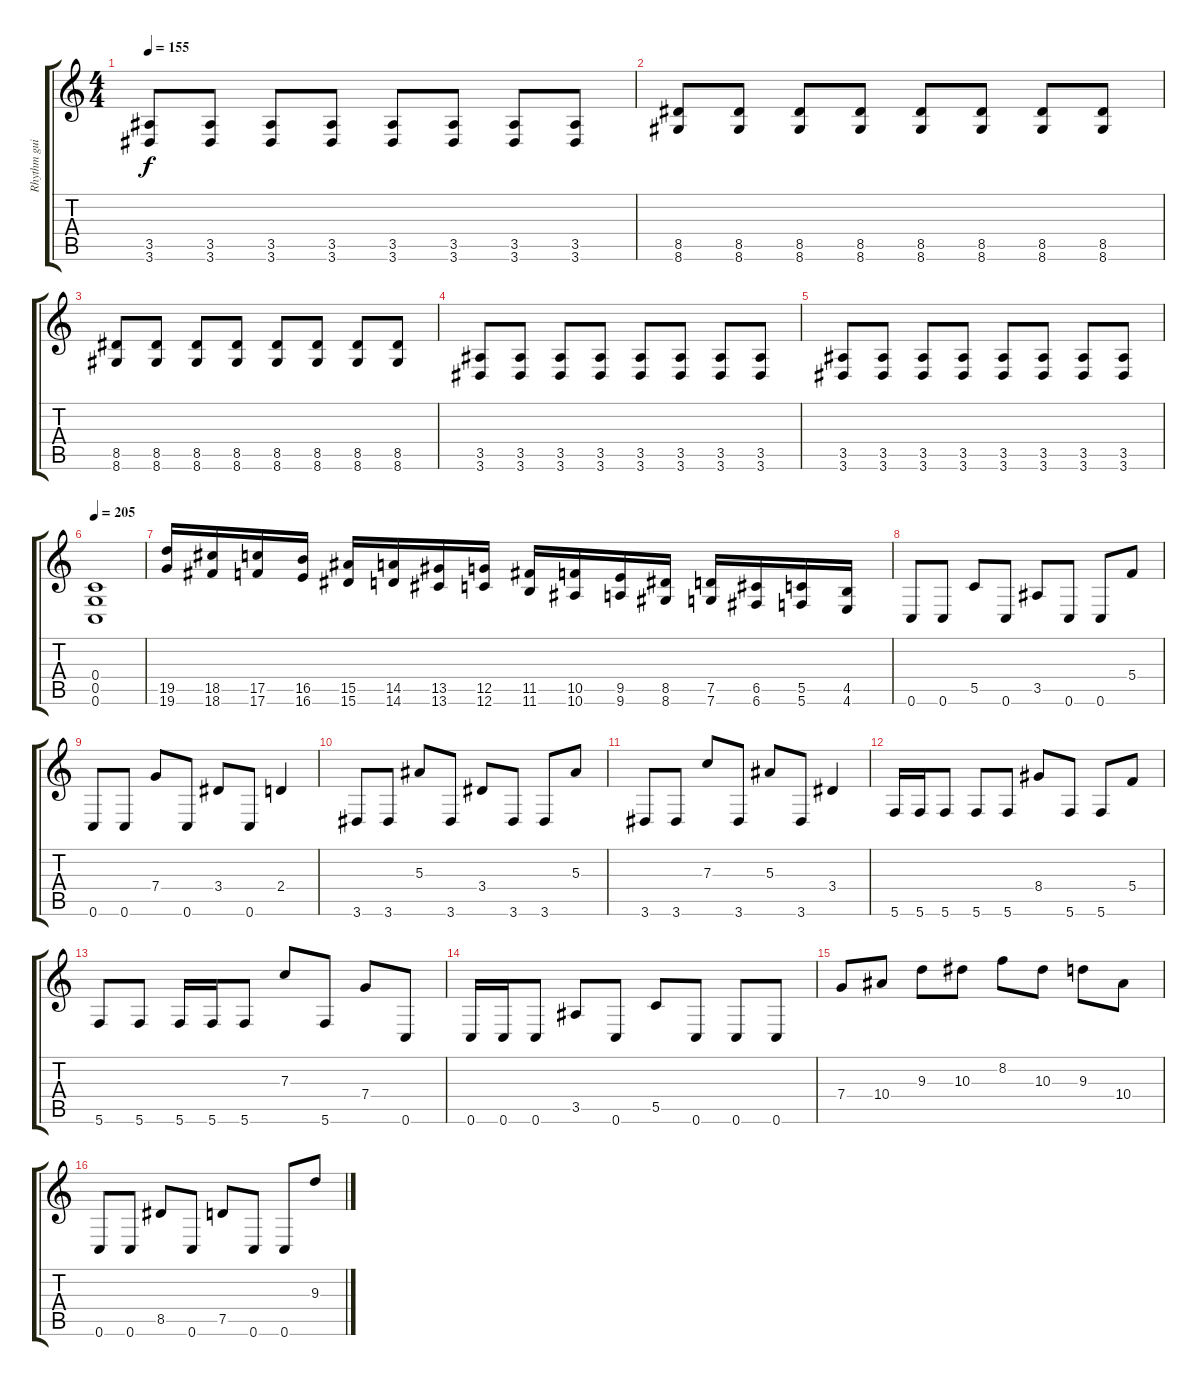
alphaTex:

\track ("Rhythm guitar left" "Rhythm gui") {instrument distortionguitar}
\staff {score tabs}
\tuning (D4 A3 F3 C3 G2 C2) {hide}
\ts (4 4)
\tempo 155
\clef g2
\ks c
(3.5 3.6).8{dy f} (3.5 3.6).8 (3.5 3.6).8 (3.5 3.6).8 (3.5 3.6).8 (3.5 3.6).8 (3.5 3.6).8 (3.5 3.6).8 |
(8.5 8.6).8 (8.5 8.6).8 (8.5 8.6).8 (8.5 8.6).8 (8.5 8.6).8 (8.5 8.6).8 (8.5 8.6).8 (8.5 8.6).8 |
(8.5 8.6).8 (8.5 8.6).8 (8.5 8.6).8 (8.5 8.6).8 (8.5 8.6).8 (8.5 8.6).8 (8.5 8.6).8 (8.5 8.6).8 |
(3.5 3.6).8 (3.5 3.6).8 (3.5 3.6).8 (3.5 3.6).8 (3.5 3.6).8 (3.5 3.6).8 (3.5 3.6).8 (3.5 3.6).8 |
(3.5 3.6).8 (3.5 3.6).8 (3.5 3.6).8 (3.5 3.6).8 (3.5 3.6).8 (3.5 3.6).8 (3.5 3.6).8 (3.5 3.6).8 |
\tempo 200
\tempo 205
(0.4 0.5 0.6).1 |
(19.5 19.6).16{instrument guitarharmonics} (18.5 18.6).16 (17.5 17.6).16 (16.5 16.6).16 (15.5 15.6).16 (14.5 14.6).16 (13.5 13.6).16 (12.5 12.6).16 (11.5 11.6).16 (10.5 10.6).16 (9.5 9.6).16 (8.5 8.6).16 (7.5 7.6).16 (6.5 6.6).16 (5.5 5.6).16 (4.5 4.6).16 |
0.6.8{instrument distortionguitar} 0.6.8 5.5.8 0.6.8 3.5.8 0.6.8 0.6.8 5.4.8 |
0.6.8 0.6.8 7.4.8 0.6.8 3.4.8 0.6.8 2.4.4 |
3.6.8 3.6.8 5.3.8 3.6.8 3.4.8 3.6.8 3.6.8 5.3.8 |
3.6.8 3.6.8 7.3.8 3.6.8 5.3.8 3.6.8 3.4.4 |
5.6.16 5.6.16 5.6.8 5.6.8 5.6.8 8.4.8 5.6.8 5.6.8 5.4.8 |
5.6.8 5.6.8 5.6.16 5.6.16 5.6.8 7.3.8 5.6.8 7.4.8 0.6.8 |
0.6.16 0.6.16 0.6.8 3.5.8 0.6.8 5.5.8 0.6.8 0.6.8 0.6.8 |
7.4.8 10.4.8 9.3.8 10.3.8 8.2.8 10.3.8 9.3.8 10.4.8 |
0.6.8 0.6.8 8.5.8 0.6.8 7.5.8 0.6.8 0.6.8 9.3.8
